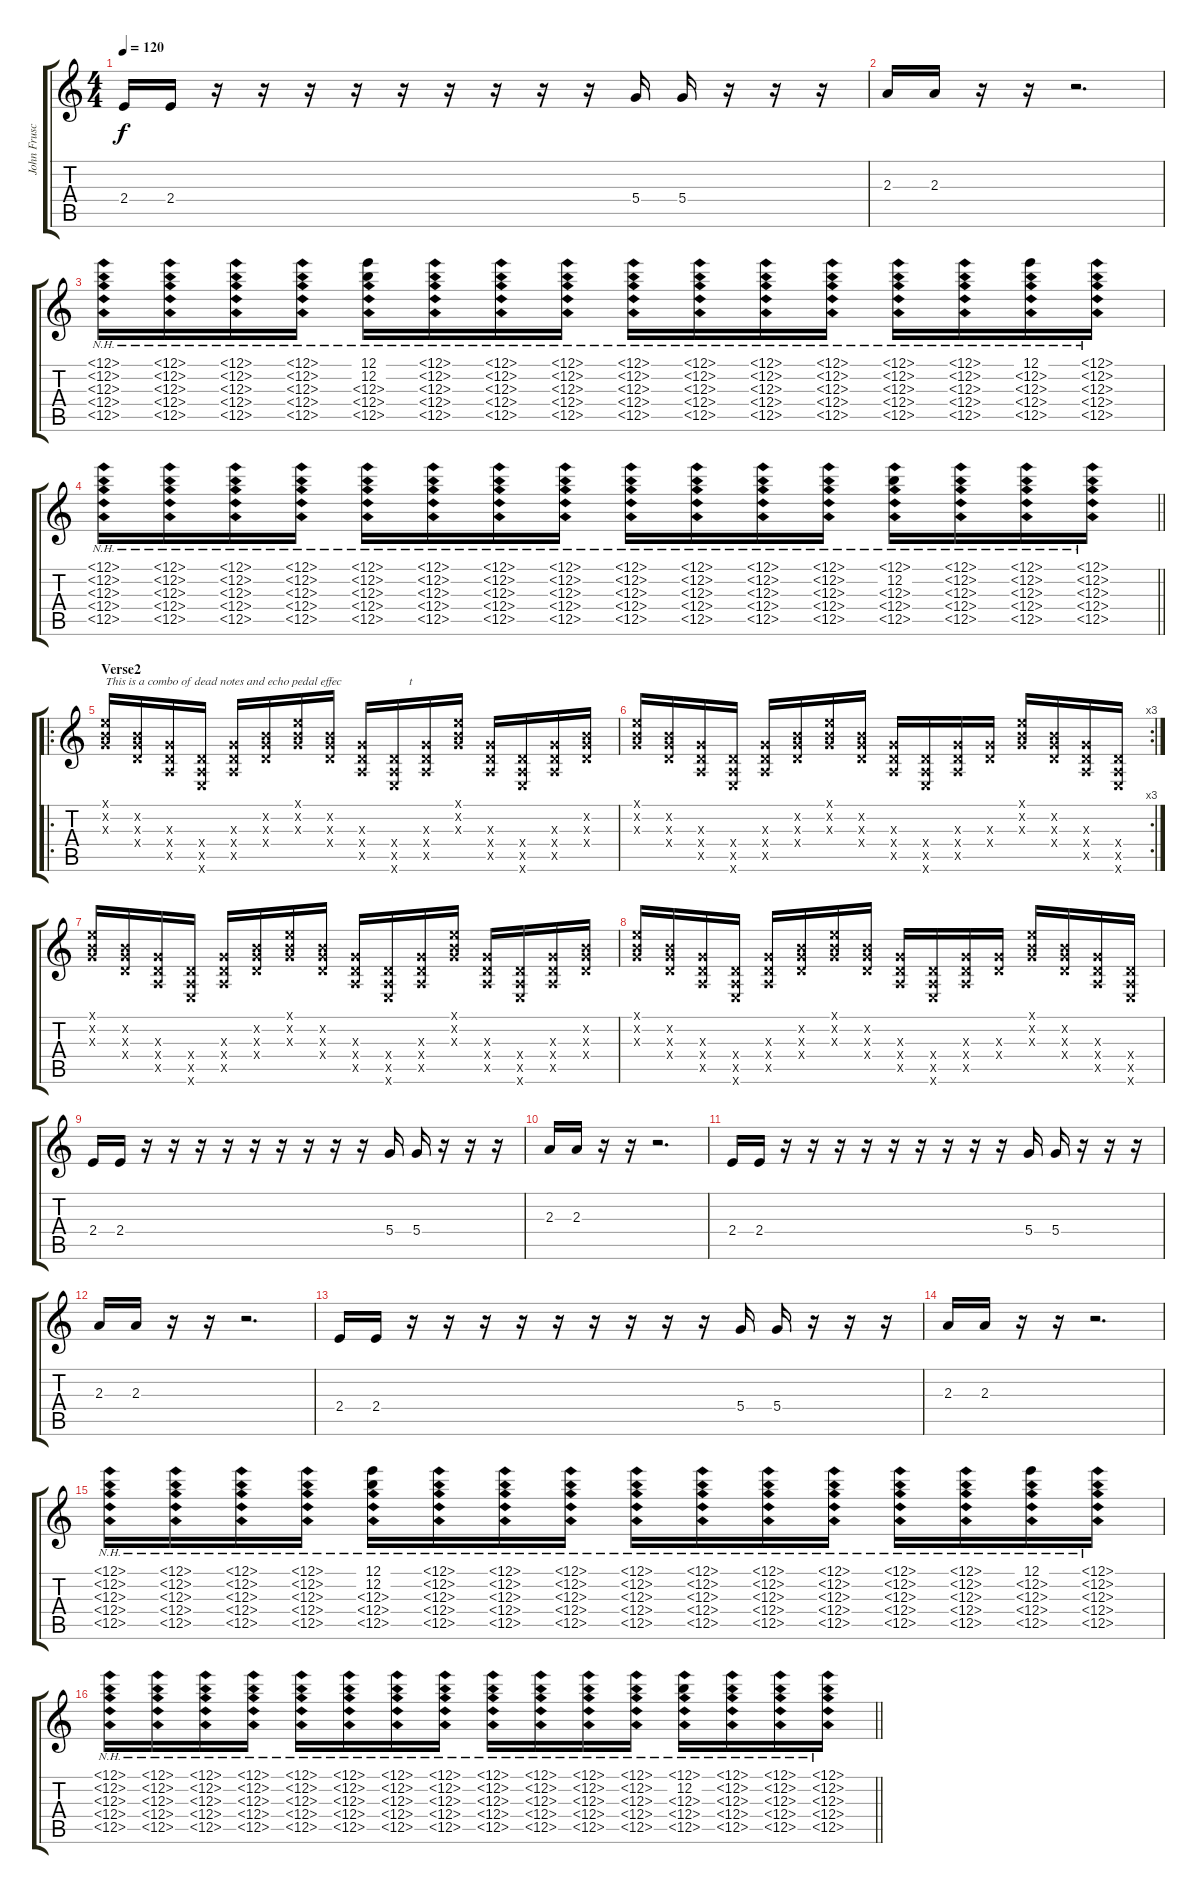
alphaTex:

\track ("John Frusciante (Lead Guitar)" "John Frusc") {instrument electricguitarclean}
\staff {score tabs}
\tuning (E4 B3 G3 D3 A2 E2) {hide}
\ts (4 4)
\tempo 120
\clef g2
\ks c
2.4.16{dy f} 2.4.16 r.16 r.16 r.16 r.16 r.16 r.16 r.16 r.16 r.16 5.4.16 5.4.16 r.16 r.16 r.16 |
2.3.16 2.3.16 r.16 r.16 r.2{d} |
(12.1{nh} 12.2{nh} 12.3{nh} 12.4{nh} 12.5{nh}).16 (12.1{nh} 12.2{nh} 12.3{nh} 12.4{nh} 12.5{nh}).16 (12.1{nh} 12.2{nh} 12.3{nh} 12.4{nh} 12.5{nh}).16 (12.1{nh} 12.2{nh} 12.3{nh} 12.4{nh} 12.5{nh}).16 (12.1 12.2 12.3{nh} 12.4{nh} 12.5{nh}).16 (12.1{nh} 12.2{nh} 12.3{nh} 12.4{nh} 12.5{nh}).16 (12.1{nh} 12.2{nh} 12.3{nh} 12.4{nh} 12.5{nh}).16 (12.1{nh} 12.2{nh} 12.3{nh} 12.4{nh} 12.5{nh}).16 (12.1{nh} 12.2{nh} 12.3{nh} 12.4{nh} 12.5{nh}).16 (12.1{nh} 12.2{nh} 12.3{nh} 12.4{nh} 12.5{nh}).16 (12.1{nh} 12.2{nh} 12.3{nh} 12.4{nh} 12.5{nh}).16 (12.1{nh} 12.2{nh} 12.3{nh} 12.4{nh} 12.5{nh}).16 (12.1{nh} 12.2{nh} 12.3{nh} 12.4{nh} 12.5{nh}).16 (12.1{nh} 12.2{nh} 12.3{nh} 12.4{nh} 12.5{nh}).16 (12.1 12.2{nh} 12.3{nh} 12.4{nh} 12.5{nh}).16 (12.1{nh} 12.2{nh} 12.3{nh} 12.4{nh} 12.5{nh}).16 |
\barLineRight lightlight
(12.1{nh} 12.2{nh} 12.3{nh} 12.4{nh} 12.5{nh}).16 (12.1{nh} 12.2{nh} 12.3{nh} 12.4{nh} 12.5{nh}).16 (12.1{nh} 12.2{nh} 12.3{nh} 12.4{nh} 12.5{nh}).16 (12.1{nh} 12.2{nh} 12.3{nh} 12.4{nh} 12.5{nh}).16 (12.1{nh} 12.2{nh} 12.3{nh} 12.4{nh} 12.5{nh}).16 (12.1{nh} 12.2{nh} 12.3{nh} 12.4{nh} 12.5{nh}).16 (12.1{nh} 12.2{nh} 12.3{nh} 12.4{nh} 12.5{nh}).16 (12.1{nh} 12.2{nh} 12.3{nh} 12.4{nh} 12.5{nh}).16 (12.1{nh} 12.2{nh} 12.3{nh} 12.4{nh} 12.5{nh}).16 (12.1{nh} 12.2{nh} 12.3{nh} 12.4{nh} 12.5{nh}).16 (12.1{nh} 12.2{nh} 12.3{nh} 12.4{nh} 12.5{nh}).16 (12.1{nh} 12.2{nh} 12.3{nh} 12.4{nh} 12.5{nh}).16 (12.1{nh} 12.2 12.3{nh} 12.4{nh} 12.5{nh}).16 (12.1{nh} 12.2{nh} 12.3{nh} 12.4{nh} 12.5{nh}).16 (12.1{nh} 12.2{nh} 12.3{nh} 12.4{nh} 12.5{nh}).16 (12.1{nh} 12.2{nh} 12.3{nh} 12.4{nh} 12.5{nh}).16 |
\ro
\section ("" "Verse2")
(0.1{x} 0.2{x} 0.3{x}).16{txt "This is a combo of dead notes and echo pedal effec"} (0.2{x} 0.3{x} 0.4{x}).16 (0.3{x} 0.4{x} 0.5{x}).16 (0.4{x} 0.5{x} 0.6{x}).16 (0.3{x} 0.4{x} 0.5{x}).16 (0.2{x} 0.3{x} 0.4{x}).16 (0.1{x} 0.2{x} 0.3{x}).16 (0.2{x} 0.3{x} 0.4{x}).16 (0.3{x} 0.4{x} 0.5{x}).16 (0.4{x} 0.5{x} 0.6{x}).16{txt "     t"} (0.3{x} 0.4{x} 0.5{x}).16 (0.1{x} 0.2{x} 0.3{x}).16 (0.3{x} 0.4{x} 0.5{x}).16 (0.4{x} 0.5{x} 0.6{x}).16 (0.3{x} 0.4{x} 0.5{x}).16 (0.2{x} 0.3{x} 0.4{x}).16 |
\rc 3
(0.1{x} 0.2{x} 0.3{x}).16 (0.2{x} 0.3{x} 0.4{x}).16 (0.3{x} 0.4{x} 0.5{x}).16 (0.4{x} 0.5{x} 0.6{x}).16 (0.3{x} 0.4{x} 0.5{x}).16 (0.2{x} 0.3{x} 0.4{x}).16 (0.1{x} 0.2{x} 0.3{x}).16 (0.2{x} 0.3{x} 0.4{x}).16 (0.3{x} 0.4{x} 0.5{x}).16 (0.4{x} 0.5{x} 0.6{x}).16 (0.3{x} 0.4{x} 0.5{x}).16 (0.3{x} 0.4{x}).16 (0.1{x} 0.2{x} 0.3{x}).16 (0.2{x} 0.3{x} 0.4{x}).16 (0.3{x} 0.4{x} 0.5{x}).16 (0.4{x} 0.5{x} 0.6{x}).16 |
(0.1{x} 0.2{x} 0.3{x}).16 (0.2{x} 0.3{x} 0.4{x}).16 (0.3{x} 0.4{x} 0.5{x}).16 (0.4{x} 0.5{x} 0.6{x}).16 (0.3{x} 0.4{x} 0.5{x}).16 (0.2{x} 0.3{x} 0.4{x}).16 (0.1{x} 0.2{x} 0.3{x}).16 (0.2{x} 0.3{x} 0.4{x}).16 (0.3{x} 0.4{x} 0.5{x}).16 (0.4{x} 0.5{x} 0.6{x}).16 (0.3{x} 0.4{x} 0.5{x}).16 (0.1{x} 0.2{x} 0.3{x}).16 (0.3{x} 0.4{x} 0.5{x}).16 (0.4{x} 0.5{x} 0.6{x}).16 (0.3{x} 0.4{x} 0.5{x}).16 (0.2{x} 0.3{x} 0.4{x}).16 |
(0.1{x} 0.2{x} 0.3{x}).16 (0.2{x} 0.3{x} 0.4{x}).16 (0.3{x} 0.4{x} 0.5{x}).16 (0.4{x} 0.5{x} 0.6{x}).16 (0.3{x} 0.4{x} 0.5{x}).16 (0.2{x} 0.3{x} 0.4{x}).16 (0.1{x} 0.2{x} 0.3{x}).16 (0.2{x} 0.3{x} 0.4{x}).16 (0.3{x} 0.4{x} 0.5{x}).16 (0.4{x} 0.5{x} 0.6{x}).16 (0.3{x} 0.4{x} 0.5{x}).16 (0.3{x} 0.4{x}).16 (0.1{x} 0.2{x} 0.3{x}).16 (0.2{x} 0.3{x} 0.4{x}).16 (0.3{x} 0.4{x} 0.5{x}).16 (0.4{x} 0.5{x} 0.6{x}).16 |
2.4.16 2.4.16 r.16 r.16 r.16 r.16 r.16 r.16 r.16 r.16 r.16 5.4.16 5.4.16 r.16 r.16 r.16 |
2.3.16 2.3.16 r.16 r.16 r.2{d} |
2.4.16 2.4.16 r.16 r.16 r.16 r.16 r.16 r.16 r.16 r.16 r.16 5.4.16 5.4.16 r.16 r.16 r.16 |
2.3.16 2.3.16 r.16 r.16 r.2{d} |
2.4.16 2.4.16 r.16 r.16 r.16 r.16 r.16 r.16 r.16 r.16 r.16 5.4.16 5.4.16 r.16 r.16 r.16 |
2.3.16 2.3.16 r.16 r.16 r.2{d} |
(12.1{nh} 12.2{nh} 12.3{nh} 12.4{nh} 12.5{nh}).16 (12.1{nh} 12.2{nh} 12.3{nh} 12.4{nh} 12.5{nh}).16 (12.1{nh} 12.2{nh} 12.3{nh} 12.4{nh} 12.5{nh}).16 (12.1{nh} 12.2{nh} 12.3{nh} 12.4{nh} 12.5{nh}).16 (12.1 12.2 12.3{nh} 12.4{nh} 12.5{nh}).16 (12.1{nh} 12.2{nh} 12.3{nh} 12.4{nh} 12.5{nh}).16 (12.1{nh} 12.2{nh} 12.3{nh} 12.4{nh} 12.5{nh}).16 (12.1{nh} 12.2{nh} 12.3{nh} 12.4{nh} 12.5{nh}).16 (12.1{nh} 12.2{nh} 12.3{nh} 12.4{nh} 12.5{nh}).16 (12.1{nh} 12.2{nh} 12.3{nh} 12.4{nh} 12.5{nh}).16 (12.1{nh} 12.2{nh} 12.3{nh} 12.4{nh} 12.5{nh}).16 (12.1{nh} 12.2{nh} 12.3{nh} 12.4{nh} 12.5{nh}).16 (12.1{nh} 12.2{nh} 12.3{nh} 12.4{nh} 12.5{nh}).16 (12.1{nh} 12.2{nh} 12.3{nh} 12.4{nh} 12.5{nh}).16 (12.1 12.2{nh} 12.3{nh} 12.4{nh} 12.5{nh}).16 (12.1{nh} 12.2{nh} 12.3{nh} 12.4{nh} 12.5{nh}).16 |
\barLineRight lightlight
(12.1{nh} 12.2{nh} 12.3{nh} 12.4{nh} 12.5{nh}).16 (12.1{nh} 12.2{nh} 12.3{nh} 12.4{nh} 12.5{nh}).16 (12.1{nh} 12.2{nh} 12.3{nh} 12.4{nh} 12.5{nh}).16 (12.1{nh} 12.2{nh} 12.3{nh} 12.4{nh} 12.5{nh}).16 (12.1{nh} 12.2{nh} 12.3{nh} 12.4{nh} 12.5{nh}).16 (12.1{nh} 12.2{nh} 12.3{nh} 12.4{nh} 12.5{nh}).16 (12.1{nh} 12.2{nh} 12.3{nh} 12.4{nh} 12.5{nh}).16 (12.1{nh} 12.2{nh} 12.3{nh} 12.4{nh} 12.5{nh}).16 (12.1{nh} 12.2{nh} 12.3{nh} 12.4{nh} 12.5{nh}).16 (12.1{nh} 12.2{nh} 12.3{nh} 12.4{nh} 12.5{nh}).16 (12.1{nh} 12.2{nh} 12.3{nh} 12.4{nh} 12.5{nh}).16 (12.1{nh} 12.2{nh} 12.3{nh} 12.4{nh} 12.5{nh}).16 (12.1{nh} 12.2 12.3{nh} 12.4{nh} 12.5{nh}).16 (12.1{nh} 12.2{nh} 12.3{nh} 12.4{nh} 12.5{nh}).16 (12.1{nh} 12.2{nh} 12.3{nh} 12.4{nh} 12.5{nh}).16 (12.1{nh} 12.2{nh} 12.3{nh} 12.4{nh} 12.5{nh}).16
